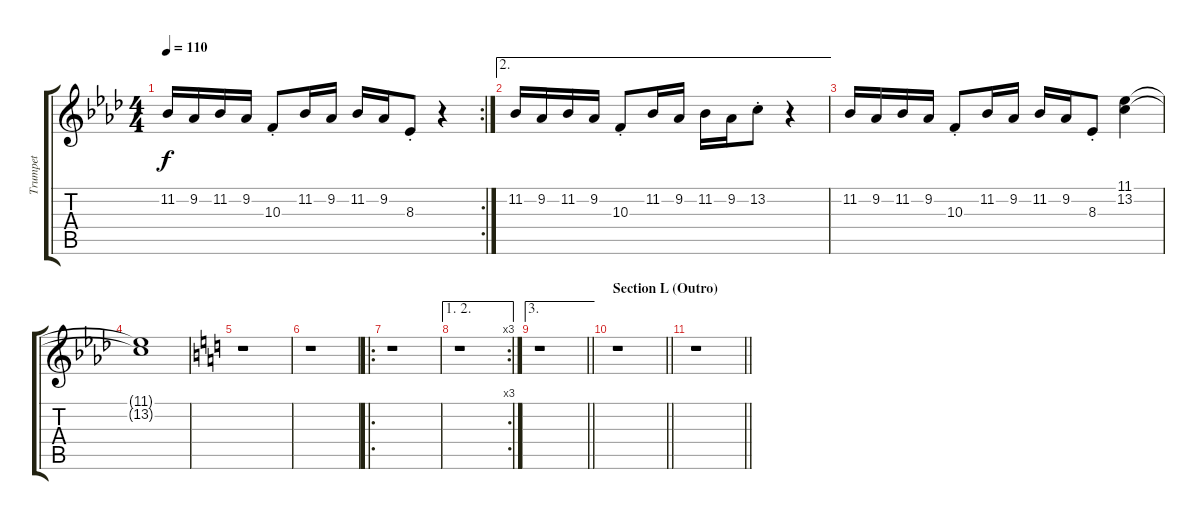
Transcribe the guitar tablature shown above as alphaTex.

\track ("Trumpet" "Trumpet") {instrument trumpet}
\staff {score tabs}
\tuning (E4 B3 G3 D3 A2 E2) {hide}
\rc 2
\ts (4 4)
\tempo 110
\clef g2
\ks ab
11.2.16{dy f} 9.2.16 11.2.16 9.2.16 10.3{st}.8 11.2.16 9.2.16 11.2.16 9.2.16 8.3{st}.8 r.4 |
\ae 2
11.2.16 9.2.16 11.2.16 9.2.16 10.3{st}.8 11.2.16 9.2.16 11.2.16 9.2.16 13.2{st}.8 r.4 |
11.2.16 9.2.16 11.2.16 9.2.16 10.3{st}.8 11.2.16 9.2.16 11.2.16 9.2.16 8.3{st}.8 (11.1 13.2).4 |
(11.1{t} 13.2{t}).1 |
\ks c
r.1 |
r.1 |
\ro
r.1 |
\ae (1 2)
\rc 3
r.1 |
\ae 3
\barLineRight lightlight
r.1 |
\section ("" "Section L (Outro)")
\barLineRight lightlight
r.1 |
\barLineRight lightlight
r.1
